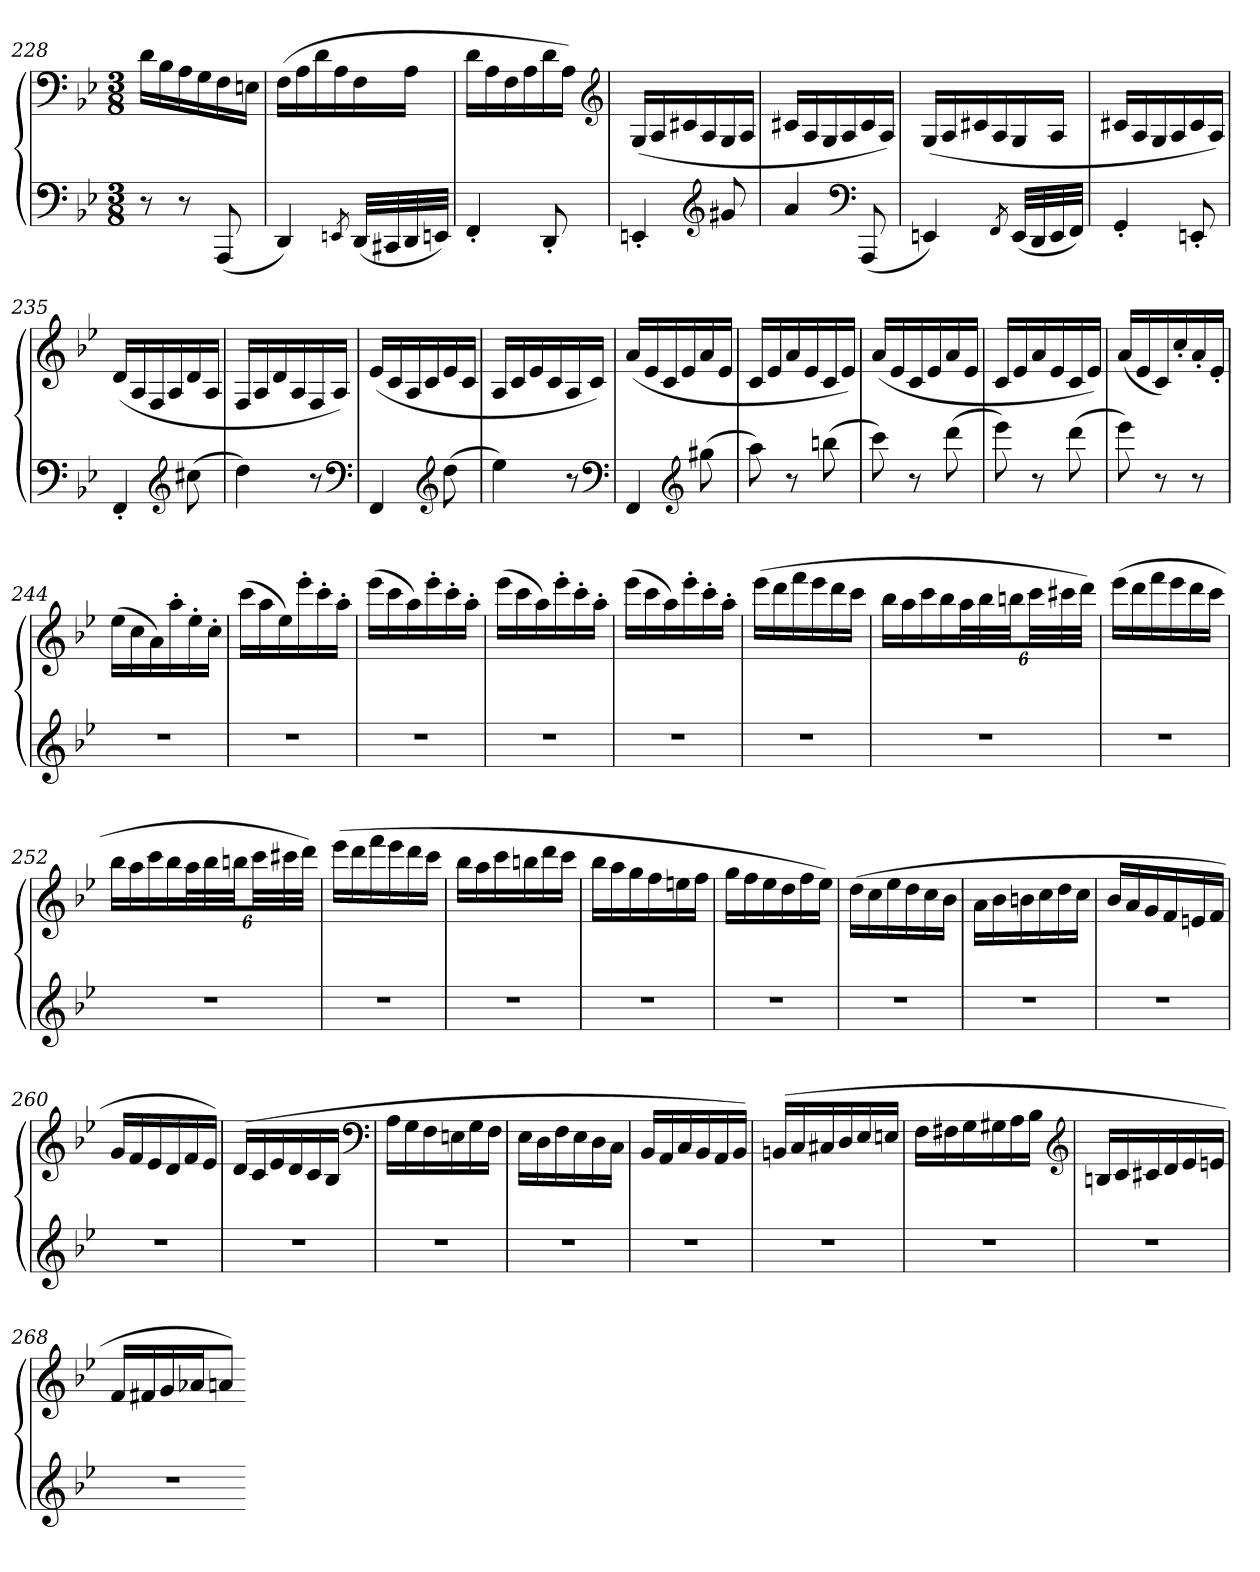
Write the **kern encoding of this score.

**kern	**kern
*part1	*part1
*staff2	*staff1
*clefF4	*clefF4
*k[b-e-]	*k[b-e-]
*B-:	*B-:
*M3/8	*M3/8
=228	=228
8r	16dLL
.	16B-
8r	16A
.	16G
(8AAA	16F
.	16EnJJ
=229	=229
4DD)	(16FLL
.	16A
.	16d
.	16A
8qEEn	.
(32DDLLL	16F
32CC#X	.
32DD	16AJJ
32EEnJJJ)	.
=230	=230
4FF'	16dLL
.	16A
.	16F
.	16A
8DD'	16d
.	16AJJ)
*	*clefG2
=231	=231
4EEn'	(16GLL
.	16A
.	16c#X
.	16A
*clefG2	*
8g#X	16G
.	16AJJ
=232	=232
4a	16c#XLL
.	16A
.	16G
.	16A
*clefF4	*
(8AAA	16c#
.	16AJJ)
=233	=233
4EEn)	(16GLL
.	16A
.	16c#X
.	16A
8qFF	.
(32EELLL	16G
32DD	.
32EE	16AJJ
32FFJJJ)	.
=234	=234
4GG'	16c#XLL
.	16A
.	16G
.	16A
8EEn'	16c#
.	16AJJ)
=235	=235
4FF'	(16dLL
.	16A
.	16F
.	16A
*clefG2	*
(8cc#X	16d
.	16AJJ
=236	=236
4dd)	16FLL
.	16A
.	16d
.	16A
8r	16F
.	16AJJ)
*clefF4	*
=237	=237
4FF	(16e-LL
.	16c
.	16A
.	16c
*clefG2	*
(8dd	16e-
.	16cJJ
=238	=238
4ee-)	16ALL
.	16c
.	16e-
.	16c
8r	16A
.	16cJJ)
*clefF4	*
=239	=239
4FF	(16aLL
.	16e-
.	16c
.	16e-
*clefG2	*
(8gg#X	16a
.	16e-JJ
=240	=240
8aa)	16cLL
.	16e-
8r	16a
.	16e-
(8bbn	16c
.	16e-JJ)
=241	=241
8ccc)	(16aLL
.	16e-
8r	16c
.	16e-
(8ddd	16a
.	16e-JJ
=242	=242
8eee-)	16cLL
.	16e-
8r	16a
.	16e-
(8ddd	16c
.	16e-JJ)
=243	=243
8eee-)	(16aLL
.	16e-
8r	16c)
.	16cc'
8r	16a'
.	16e-'JJ
=244	=244
4.r	(16ee-LL
.	16cc
.	16a)
.	16aa'
.	16ee-'
.	16cc'JJ
=245	=245
4.r	(16cccLL
.	16aa
.	16ee-)
.	16eee-'
.	16ccc'
.	16aa'JJ
=246	=246
4.r	(16eee-LL
.	16ccc
.	16aa)
.	16eee-'
.	16ccc'
.	16aa'JJ
=247	=247
4.r	(16eee-LL
.	16ccc
.	16aa)
.	16eee-'
.	16ccc'
.	16aa'JJ
=248	=248
4.r	(16eee-LL
.	16ccc
.	16aa)
.	16eee-'
.	16ccc'
.	16aa'JJ
=249	=249
4.r	(16eee-LL
.	16ddd
.	16fff
.	16eee-
.	16ddd
.	16cccJJ
=250	=250
4.r	16bb-LL
.	16aa
.	16ccc
.	16bb-
.	48aaL
.	48bb-
.	48bbnJJ
.	48cccLL
.	48ccc#X
.	48dddJJJ)
=251	=251
4.r	(16eee-LL
.	16ddd
.	16fff
.	16eee-
.	16ddd
.	16cccJJ
=252	=252
4.r	16bb-LL
.	16aa
.	16ccc
.	16bb-
.	48aaL
.	48bb-
.	48bbnJJ
.	48cccLL
.	48ccc#X
.	48dddJJJ)
=253	=253
4.r	(16eee-LL
.	16ddd
.	16fff
.	16eee-
.	16ddd
.	16cccJJ
=254	=254
4.r	16bb-LL
.	16aa
.	16ccc
.	16bbn
.	16ddd
.	16cccJJ
=255	=255
4.r	16bb-LL
.	16aa
.	16gg
.	16ff
.	16een
.	16ffJJ
=256	=256
4.r	16ggLL
.	16ff
.	16ee-
.	16dd
.	16ff
.	16ee-JJ)
=257	=257
4.r	(16ddLL
.	16cc
.	16ee-
.	16dd
.	16cc
.	16b-JJ
=258	=258
4.r	16aLL
.	16b-
.	16bn
.	16cc
.	16dd
.	16ccJJ
=259	=259
4.r	16b-LL
.	16a
.	16g
.	16f
.	16en
.	16fJJ
=260	=260
4.r	16gLL
.	16f
.	16e-
.	16d
.	16f
.	16e-JJ)
=261	=261
4.r	(16dLL
.	16c
.	16e-
.	16d
.	16c
.	16B-JJ
*	*clefF4
=262	=262
4.r	16ALL
.	16G
.	16F
.	16En
.	16G
.	16FJJ
=263	=263
4.r	16E-LL
.	16D
.	16F
.	16E-
.	16D
.	16CJJ
=264	=264
4.r	16BB-LL
.	16AA
.	16C
.	16BB-
.	16AA
.	16BB-JJ)
=265	=265
4.r	(16BBnLL
.	16C
.	16C#X
.	16D
.	16E-
.	16EnJJ
=266	=266
4.r	16FLL
.	16F#X
.	16G
.	16G#X
.	16A
.	16B-JJ
*	*clefG2
=267	=267
4.r	16BnLL
.	16c
.	16c#X
.	16d
.	16e-
.	16enJJ
=268	=268
4.r	16fLL
.	16f#X
.	16g
.	16a-XJ
.	8anJ)
=-	=-
*-	*-
